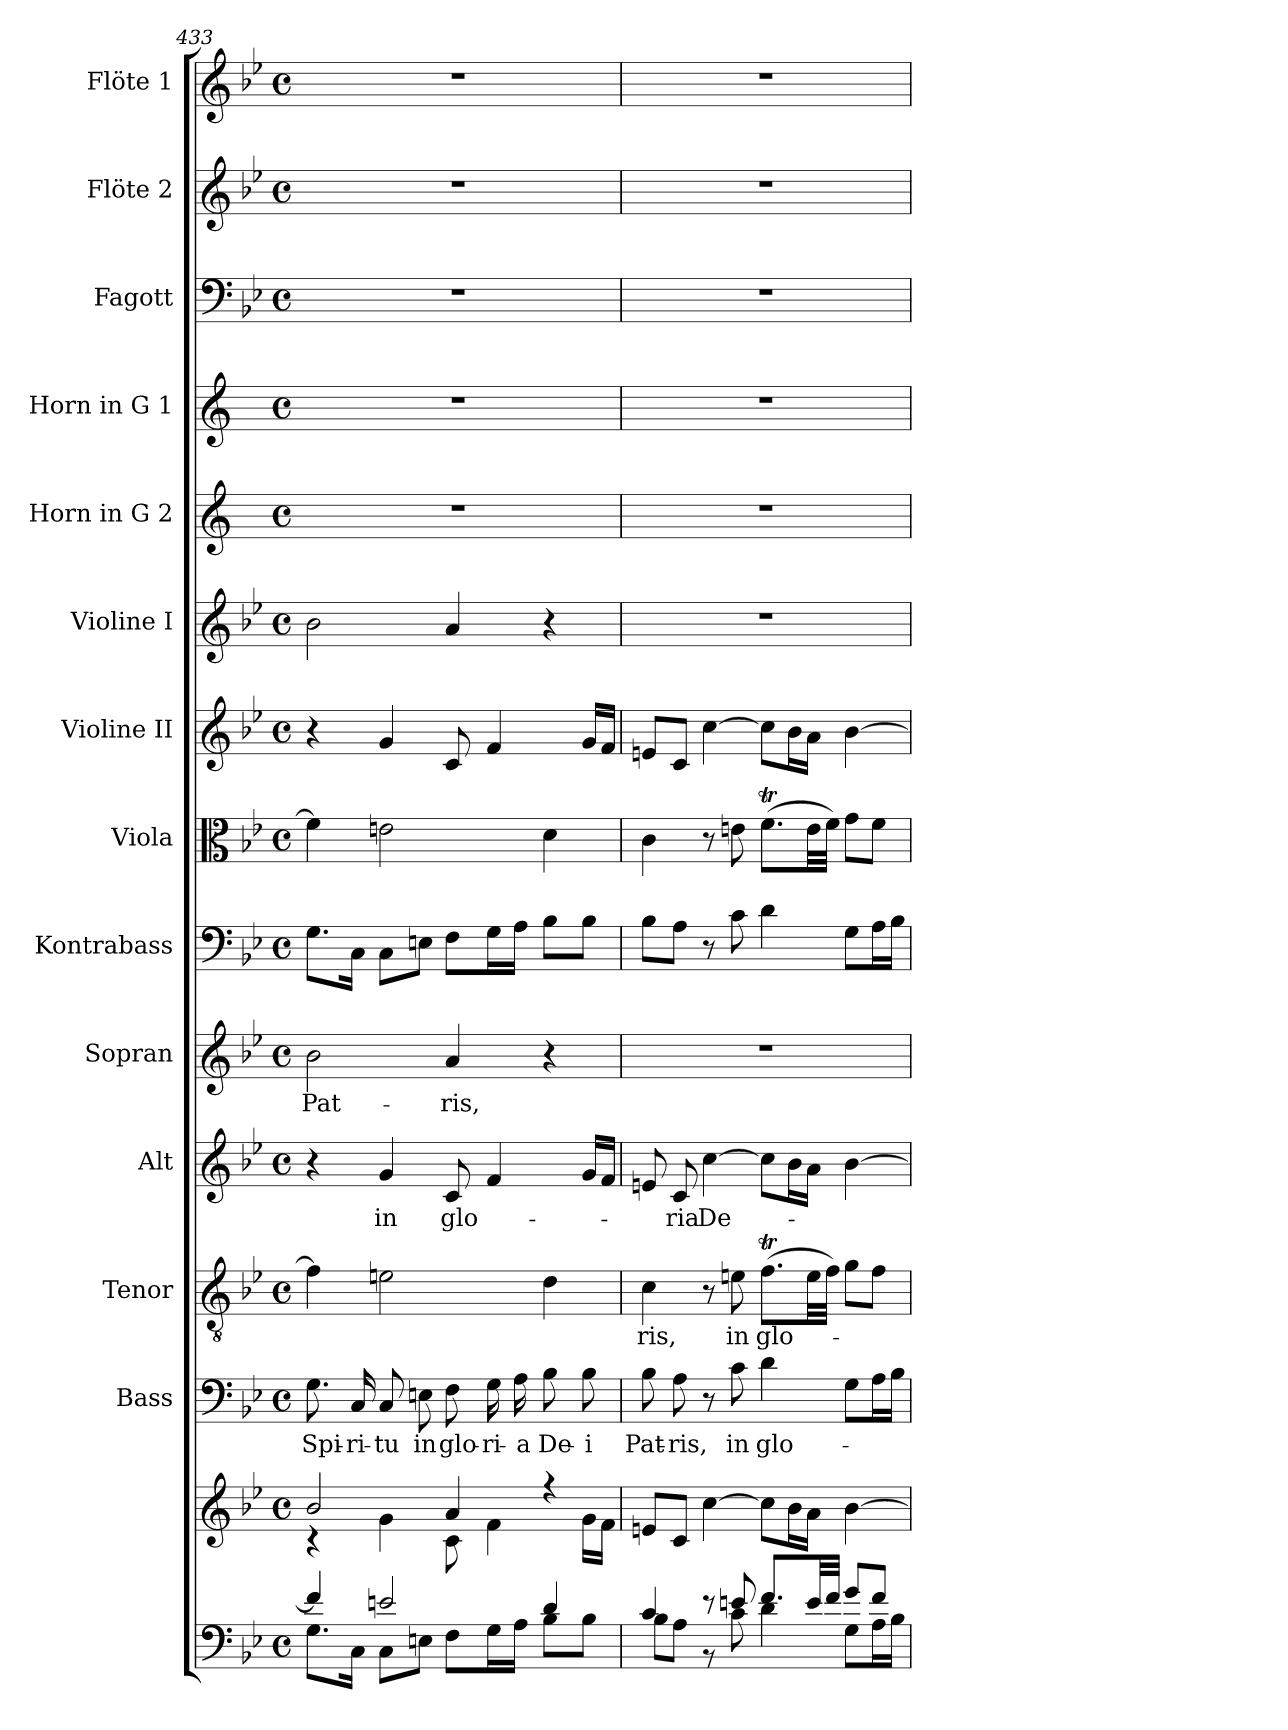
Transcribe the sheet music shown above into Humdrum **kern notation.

**kern	**kern	**kern	**text	**kern	**text	**kern	**text	**kern	**text	**kern	**kern	**kern	**kern	**kern	**kern	**kern	**kern	**kern
*part14	*part14	*part13	*part13	*part12	*part12	*part11	*part11	*part10	*part10	*part9	*part8	*part7	*part6	*part5	*part4	*part3	*part2	*part1
*staff15	*staff14	*staff13	*staff13	*staff12	*staff12	*staff11	*staff11	*staff10	*staff10	*staff9	*staff8	*staff7	*staff6	*staff5	*staff4	*staff3	*staff2	*staff1
*	*	*I"Bass	*	*I"Tenor	*	*I"Alt	*	*I"Sopran	*	*I"Kontrabass	*I"Viola	*I"Violine II	*I"Violine I	*I"Horn in G 2	*I"Horn in G 1	*I"Fagott	*I"Flöte 2	*I"Flöte 1
*	*	*I'B.	*	*I'T.	*	*I'A.	*	*I'S.	*	*I'Kb.	*I'Vla.	*I'Vl. II	*I'Vl. I	*	*	*I'Fg.	*I'Fl. 2	*I'Fl. 1
*clefF4	*clefG2	*clefF4	*	*clefGv2	*	*clefG2	*	*clefG2	*	*clefF4	*clefC3	*clefG2	*clefG2	*clefG2	*clefG2	*clefF4	*clefG2	*clefG2
*	*	*	*	*	*	*	*	*	*	*ITrd7c12	*	*	*	*ITrd1c2	*ITrd1c2	*	*	*
*k[b-e-]	*k[b-e-]	*k[b-e-]	*	*k[b-e-]	*	*k[b-e-]	*	*k[b-e-]	*	*k[b-e-]	*k[b-e-]	*k[b-e-]	*k[b-e-]	*k[b-e-]	*k[b-e-]	*k[b-e-]	*k[b-e-]	*k[b-e-]
*B-:	*B-:	*B-:	*	*B-:	*	*B-:	*	*B-:	*	*B-:	*B-:	*B-:	*B-:	*B-:	*B-:	*B-:	*B-:	*B-:
*M4/4	*M4/4	*M4/4	*	*M4/4	*	*M4/4	*	*M4/4	*	*M4/4	*M4/4	*M4/4	*M4/4	*M4/4	*M4/4	*M4/4	*M4/4	*M4/4
*met(c)	*met(c)	*met(c)	*	*met(c)	*	*met(c)	*	*met(c)	*	*met(c)	*met(c)	*met(c)	*met(c)	*met(c)	*met(c)	*met(c)	*met(c)	*met(c)
=433	=433	=433	=433	=433	=433	=433	=433	=433	=433	=433	=433	=433	=433	=433	=433	=433	=433	=433
*^	*^	*	*	*	*	*	*	*	*	*	*	*	*	*	*	*	*	*
!	!	!	!	!	!LO:LY:b	!	!	!	!	!	!LO:LY:b	!	!	!	!	!	!	!	!	!
4f/]	8.G\L	2b-/	4rc	8.G\	Spi-	4f\]	.	4r	.	2b-\	-Pat-	8.GG\L	4f\]	4r	2b-\	1r	1r	1r	1r	1r
!	!	!	!	!	!LO:LY:b	!	!	!	!	!	!	!	!	!	!	!	!	!	!	!
.	16C\Jk	.	.	16C/	-ri-	.	.	.	.	.	.	16CC\Jk	.	.	.	.	.	.	.	.
!	!	!	!	!	!LO:LY:b	!	!	!	!LO:LY:b	!	!	!	!	!	!	!	!	!	!	!
2en/	8C\L	.	4g\	8C/	-tu	2en\	.	4g/	in	.	.	8CC\L	2en\	4g/	.	.	.	.	.	.
!	!	!	!	!	!LO:LY:b	!	!	!	!	!	!	!	!	!	!	!	!	!	!	!
.	8En\J	.	.	8En\	in	.	.	.	.	.	.	8EEn\J	.	.	.	.	.	.	.	.
!	!	!	!	!	!LO:LY:b	!	!	!	!LO:LY:b	!	!LO:LY:b	!	!	!	!	!	!	!	!	!
.	8F\L	4a/	8c\	8F\	glo-	.	.	8c/	glo-	4a/	-ris,	8FF\L	.	8c/	4a/	.	.	.	.	.
!	!	!	!	!	!LO:LY:b	!	!	!	!	!	!	!	!	!	!	!	!	!	!	!
.	16G\L	.	4f\	16G\	-ri-	.	.	4f/	.	.	.	16GG\L	.	4f/	.	.	.	.	.	.
!	!	!	!	!	!LO:LY:b	!	!	!	!	!	!	!	!	!	!	!	!	!	!	!
.	16A\JJ	.	.	16A\	-a	.	.	.	.	.	.	16AA\JJ	.	.	.	.	.	.	.	.
!	!	!	!	!	!LO:LY:b	!	!	!	!	!	!	!	!	!	!	!	!	!	!	!
4d/	8B-\L	4ree	.	8B-\	De-	4d\	.	.	.	4r	.	8BB-\L	4d\	.	4r	.	.	.	.	.
!	!	!	!	!	!LO:LY:b	!	!	!	!	!	!	!	!	!	!	!	!	!	!	!
.	8B-\J	.	16g\LL	8B-\	-i	.	.	16g/LL	.	.	.	8BB-\J	.	16g/LL	.	.	.	.	.	.
.	.	.	16f\JJ	.	.	.	.	16f/JJ	.	.	.	.	.	16f/JJ	.	.	.	.	.	.
!!LO:PB:g=z
=434	=434	=434	=434	=434	=434	=434	=434	=434	=434	=434	=434	=434	=434	=434	=434	=434	=434	=434	=434	=434
!	!	!	!	!	!LO:LY:b	!	!LO:LY:b	!	!	!	!	!	!	!	!	!	!	!	!	!
*	*	*v	*v	*	*	*	*	*	*	*	*	*	*	*	*	*	*	*	*	*
4c/	8B-\L	8en/L	8B-\	Pat-	4c\	-ris,	8en/	.	1r	.	8BB-\L	4c\	8en/L	1r	1r	1r	1r	1r	1r
!	!	!	!	!LO:LY:b	!	!	!	!LO:LY:b	!	!	!	!	!	!	!	!	!	!	!
.	8A\J	8c/J	8A\	-ris,	.	.	8c/	-ria	.	.	8AA\J	.	8c/J	.	.	.	.	.	.
!	!	!	!	!	!	!	!	!LO:LY:b	!	!	!	!	!	!	!	!	!	!	!
8r	8r	[4cc\	8r	.	8r	.	[4cc\	De-	.	.	8r	8r	[4cc\	.	.	.	.	.	.
!	!	!	!	!LO:LY:b	!	!LO:LY:b	!	!	!	!	!	!	!	!	!	!	!	!	!
8en/	8c\	.	8c\	in	8en\	in	.	.	.	.	8C\	8en\	.	.	.	.	.	.	.
!	!	!	!	!LO:LY:b	!	!LO:LY:b	!	!	!	!	!	!	!	!	!	!	!	!	!
8.f/L	4d\	8cc\L]	4d\	glo-	(>8.fT\L	glo-	8cc\L]	.	.	.	4D\	(>8.fT\L	8cc\L]	.	.	.	.	.	.
.	.	16b-\L	.	.	.	.	16b-\L	.	.	.	.	.	16b-\L	.	.	.	.	.	.
32e/LL	.	16a\JJ	.	.	32e\LL	.	16a\JJ	.	.	.	.	32e\LL	16a\JJ	.	.	.	.	.	.
32f/JJJ	.	.	.	.	32f\JJJ)	.	.	.	.	.	.	32f\JJJ)	.	.	.	.	.	.	.
8g/L	8G\L	[4b-\	8G\L	.	8g\L	.	[4b-\	.	.	.	8GG\L	8g\L	[4b-\	.	.	.	.	.	.
8f/J	16A\L	.	16A\L	.	8f\J	.	.	.	.	.	16AA\L	8f\J	.	.	.	.	.	.	.
.	16B-\JJ	.	16B-\JJ	.	.	.	.	.	.	.	16BB-\JJ	.	.	.	.	.	.	.	.
*v	*v	*	*	*	*	*	*	*	*	*	*	*	*	*	*	*	*	*	*
=	=	=	=	=	=	=	=	=	=	=	=	=	=	=	=	=	=	=
*-	*-	*-	*-	*-	*-	*-	*-	*-	*-	*-	*-	*-	*-	*-	*-	*-	*-	*-
